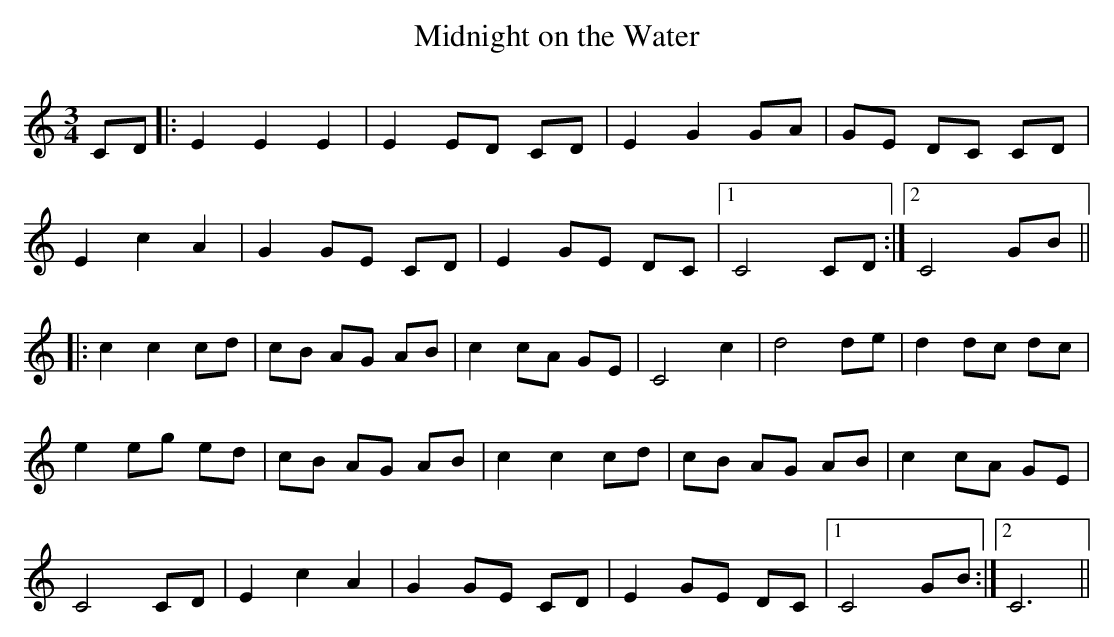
X:1
T:Midnight on the Water
M:3/4
L:1/8
K:C
CD |: E2 E2 E2 | E2 ED CD | E2 G2 GA | GE DC CD |
E2 c2 A2 | G2 GE CD | E2 GE DC |1 C4 CD :|2 C4 GB ||
|: c2 c2 cd | cB AG AB | c2 cA GE | C4 c2 | d4 de | d2 dc dc |
e2 eg ed | cB AG AB |  c2 c2 cd | cB AG AB | c2 cA GE |
C4 CD | E2 c2 A2 | G2 GE CD | E2 GE DC |1 C4 GB :|2 C6 ||
